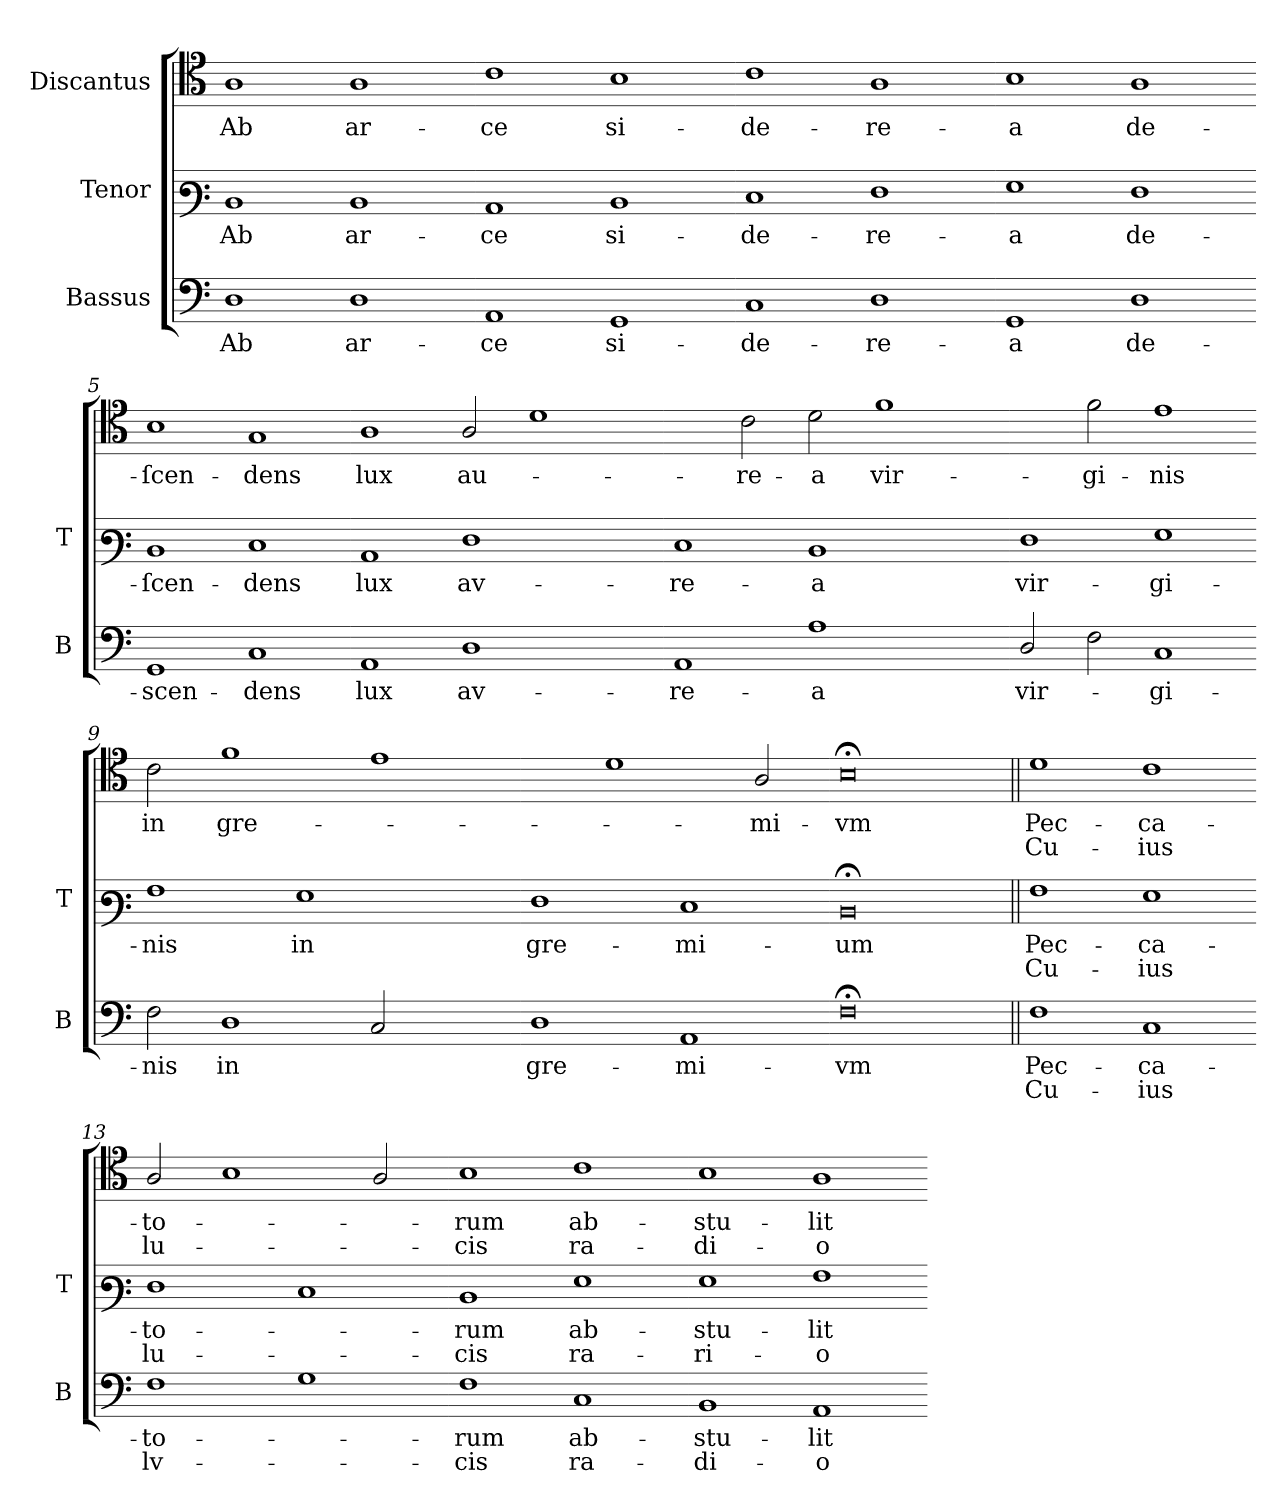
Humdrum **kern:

**kern	**text	**text	**kern	**text	**text	**kern	**text	**text
*part3	*part3	*part3	*part2	*part2	*part2	*part1	*part1	*part1
*staff3	*staff3	*staff3	*staff2	*staff2	*staff2	*staff1	*staff1	*staff1
*I"Bassus	*	*	*I"Tenor	*	*	*I"Discantus	*	*
*I'B	*	*	*I'T	*	*	*	*	*
*clefF4	*	*	*clefF3	*	*	*clefC4	*	*
*k[]	*	*	*k[]	*	*	*k[]	*	*
*D:dor	*	*	*D:dor	*	*	*D:dor	*	*
=1	=1	=1	=1	=1	=1	=1	=1	=1
1D	Ab	.	1D	Ab	.	1A	Ab	.
1D	ar-	.	1D	ar-	.	1A	ar-	.
=2-	=2-	=2-	=2-	=2-	=2-	=2-	=2-	=2-
1AA	-ce	.	1C	-ce	.	1c	-ce	.
1GG	si-	.	1D	si-	.	1B	si-	.
=3-	=3-	=3-	=3-	=3-	=3-	=3-	=3-	=3-
1C	-de-	.	1E	-de-	.	1c	-de-	.
1D	-re-	.	1F	-re-	.	1A	-re-	.
=4-	=4-	=4-	=4-	=4-	=4-	=4-	=4-	=4-
1GG	-a	.	1G	-a	.	1B	-a	.
1D	de-	.	1F	de-	.	1A	de-	.
=5-	=5-	=5-	=5-	=5-	=5-	=5-	=5-	=5-
1GG	-scen-	.	1D	-ſcen-	.	1B	-ſcen-	.
1C	-dens	.	1E	-dens	.	1G	-dens	.
=6-	=6-	=6-	=6-	=6-	=6-	=6-	=6-	=6-
1AA	lux	.	1C	lux	.	1A	lux	.
1D	av-	.	1F	av-	.	2A/	au-	.
.	.	.	.	.	.	1d\	.	.
2ryy	.	.	2ryy	.	.	.	.	.
=7-	=7-	=7-	=7-	=7-	=7-	=7-	=7-	=7-
1AA	-re-	.	1E	-re-	.	2ryy	.	.
.	.	.	.	.	.	2c\	-re-	.
1A	-a	.	1D	-a	.	2d\	-a	.
.	.	.	.	.	.	1f\	vir-	.
2ryy	.	.	2ryy	.	.	.	.	.
=8-	=8-	=8-	=8-	=8-	=8-	=8-	=8-	=8-
2D/	vir-	.	1F	vir-	.	2ryy	.	.
2F\	.	.	.	.	.	2f\	-gi-	.
1C	-gi-	.	1G	-gi-	.	1e	-nis	.
=9-	=9-	=9-	=9-	=9-	=9-	=9-	=9-	=9-
2F\	-nis	.	1A	-nis	.	2c\	in	.
1D	in	.	.	.	.	1f	gre-	.
.	.	.	1G	in	.	.	.	.
2C/	.	.	.	.	.	1e\	.	.
2ryy	.	.	2ryy	.	.	.	.	.
=10-	=10-	=10-	=10-	=10-	=10-	=10-	=10-	=10-
1D	gre-	.	1F	gre-	.	2ryy	.	.
.	.	.	.	.	.	1d	.	.
1AA	-mi-	.	1E	-mi-	.	.	.	.
.	.	.	.	.	.	2A/	-mi-	.
=11-	=11-	=11-	=11-	=11-	=11-	=11-	=11-	=11-
0F;	-vm	.	0D;<	-um	.	0B;	-vm	.
=12||	=12||	=12||	=12||	=12||	=12||	=12||	=12||	=12||
1F	Pec-	Cu-	1A	Pec-	Cu-	1d	Pec-	Cu-
1C	-ca-	-ius	1G	-ca-	-ius	1c	-ca-	-ius
=13-	=13-	=13-	=13-	=13-	=13-	=13-	=13-	=13-
1F	-to-	lv-	1F	-to-	lu-	2A/	-to-	lu-
.	.	.	.	.	.	1B	.	.
1G	.	.	1E	.	.	.	.	.
.	.	.	.	.	.	2A/	.	.
=14-	=14-	=14-	=14-	=14-	=14-	=14-	=14-	=14-
1F	-rum	-cis	1D	-rum	-cis	1B	-rum	-cis
1C	ab-	ra-	1G	ab-	ra-	1c	ab-	ra-
=15-	=15-	=15-	=15-	=15-	=15-	=15-	=15-	=15-
1BB	-stu-	-di-	1G	-stu-	-ri-	1B	-stu-	-di-
1AA	-lit	-o	1A	-lit	-o	1A	-lit	-o
=-	=-	=-	=-	=-	=-	=-	=-	=-
*-	*-	*-	*-	*-	*-	*-	*-	*-
